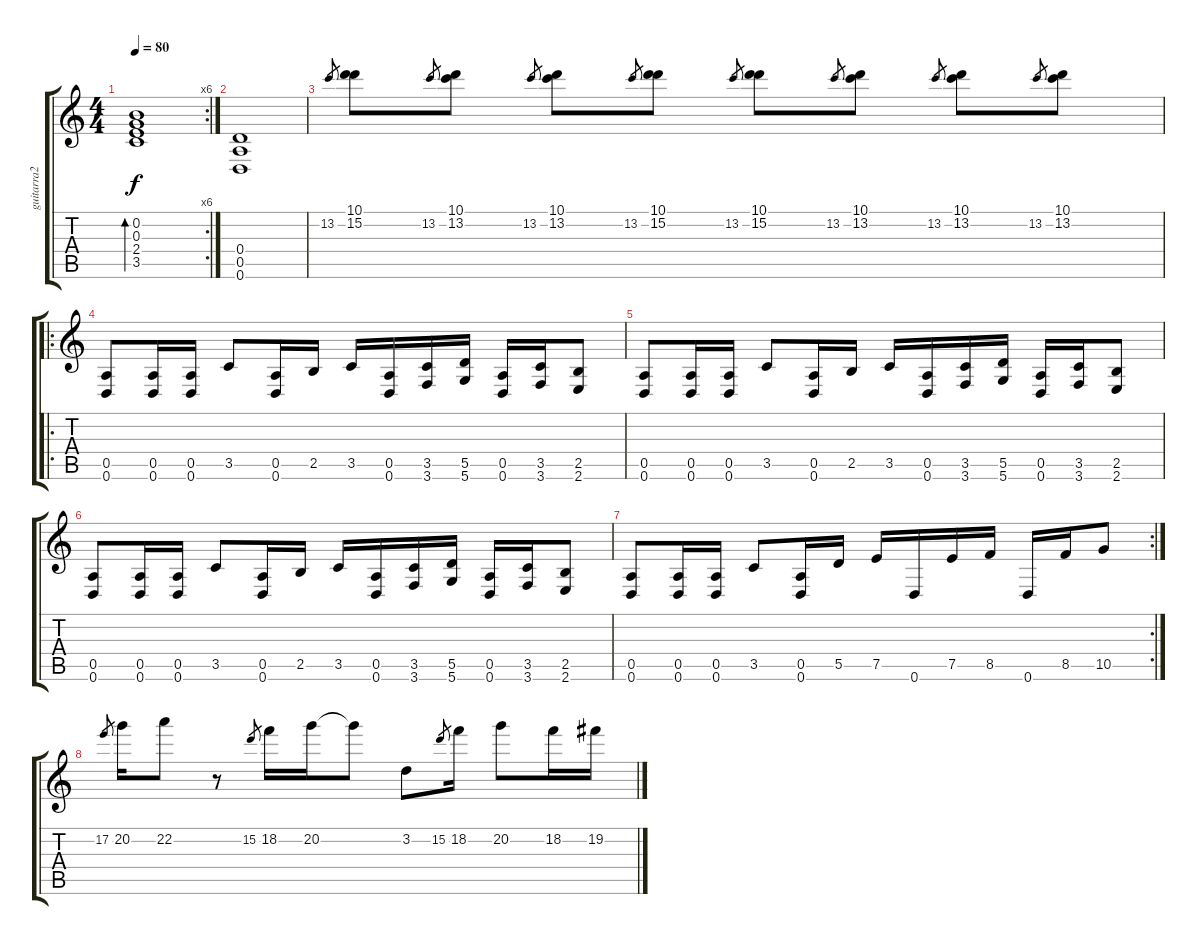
\track ("guitarra2" "guitarra2") {instrument overdrivenguitar}
\staff {score tabs}
\tuning (E4 B3 G3 D3 A2 D2) {hide}
\rc 6
\ts (4 4)
\tempo 80
\clef g2
\ks c
(0.2 0.3 2.4 3.5).1{bd 240 dy f} |
(0.4 0.5 0.6).1 |
13.2.8{gr} (10.1 15.2).8{instrument overdrivenguitar} 13.2.8{gr} (10.1 13.2).8 13.2.8{gr} (10.1 13.2).8 13.2.8{gr} (10.1 15.2).8 13.2.8{gr} (10.1 15.2).8 13.2.8{gr} (10.1 13.2).8 13.2.8{gr} (10.1 13.2).8 13.2.8{gr} (10.1 13.2).8 |
\ro
(0.5 0.6).8{instrument overdrivenguitar} (0.5 0.6).16 (0.5 0.6).16 3.5.8 (0.5 0.6).16 2.5.16 3.5.16 (0.5 0.6).16 (3.5 3.6).16 (5.5 5.6).16 (0.5 0.6).16 (3.5 3.6).16 (2.5 2.6).8 |
(0.5 0.6).8 (0.5 0.6).16 (0.5 0.6).16 3.5.8 (0.5 0.6).16 2.5.16 3.5.16 (0.5 0.6).16 (3.5 3.6).16 (5.5 5.6).16 (0.5 0.6).16 (3.5 3.6).16 (2.5 2.6).8 |
(0.5 0.6).8 (0.5 0.6).16 (0.5 0.6).16 3.5.8 (0.5 0.6).16 2.5.16 3.5.16 (0.5 0.6).16 (3.5 3.6).16 (5.5 5.6).16 (0.5 0.6).16 (3.5 3.6).16 (2.5 2.6).8 |
\rc 2
(0.5 0.6).8 (0.5 0.6).16 (0.5 0.6).16 3.5.8 (0.5 0.6).16 5.5.16 7.5.16 0.6.16 7.5.16 8.5.16 0.6.16 8.5.16 10.5.8 |
17.2.8{gr} 20.2.16 22.2.8 r.8 15.2.8{gr} 18.2.16 20.2.16 20.2{t}.8 3.2.8 15.2.8{gr} 18.2.16 20.2.8 18.2.16 19.2.16
